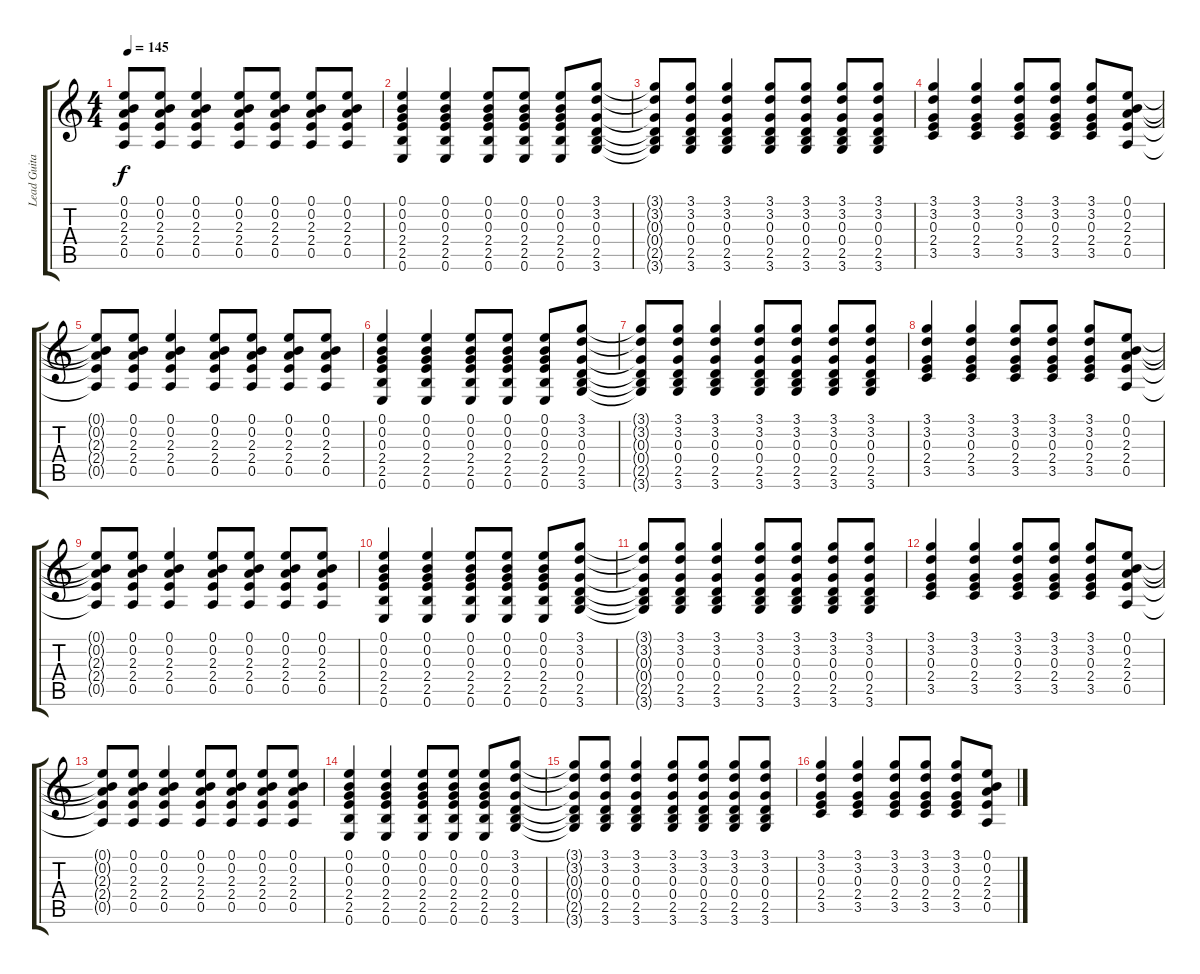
\track ("Lead Guitar" "Lead Guita") {instrument electricguitarclean}
\staff {score tabs}
\tuning (E4 B3 G3 D3 A2 E2) {hide}
\ts (4 4)
\tempo 145
\clef g2
\ks c
(0.1{t} 0.2{t} 2.3{t} 2.4{t} 0.5{t}).8{dy f} (0.1 0.2 2.3 2.4 0.5).8 (0.1 0.2 2.3 2.4 0.5).4 (0.1 0.2 2.3 2.4 0.5).8 (0.1 0.2 2.3 2.4 0.5).8 (0.1 0.2 2.3 2.4 0.5).8 (0.1 0.2 2.3 2.4 0.5).8 |
(0.1 0.2 0.3 2.4 2.5 0.6).4 (0.1 0.2 0.3 2.4 2.5 0.6).4 (0.1 0.2 0.3 2.4 2.5 0.6).8 (0.1 0.2 0.3 2.4 2.5 0.6).8 (0.1 0.2 0.3 2.4 2.5 0.6).8 (3.1 3.2 0.3 0.4 2.5 3.6).8 |
(3.1{t} 3.2{t} 0.3{t} 0.4{t} 2.5{t} 3.6{t}).8 (3.1 3.2 0.3 0.4 2.5 3.6).8 (3.1 3.2 0.3 0.4 2.5 3.6).4 (3.1 3.2 0.3 0.4 2.5 3.6).8 (3.1 3.2 0.3 0.4 2.5 3.6).8 (3.1 3.2 0.3 0.4 2.5 3.6).8 (3.1 3.2 0.3 0.4 2.5 3.6).8 |
(3.1 3.2 0.3 2.4 3.5).4 (3.1 3.2 0.3 2.4 3.5).4 (3.1 3.2 0.3 2.4 3.5).8 (3.1 3.2 0.3 2.4 3.5).8 (3.1 3.2 0.3 2.4 3.5).8 (0.1 0.2 2.3 2.4 0.5).8 |
(0.1{t} 0.2{t} 2.3{t} 2.4{t} 0.5{t}).8 (0.1 0.2 2.3 2.4 0.5).8 (0.1 0.2 2.3 2.4 0.5).4 (0.1 0.2 2.3 2.4 0.5).8 (0.1 0.2 2.3 2.4 0.5).8 (0.1 0.2 2.3 2.4 0.5).8 (0.1 0.2 2.3 2.4 0.5).8 |
(0.1 0.2 0.3 2.4 2.5 0.6).4 (0.1 0.2 0.3 2.4 2.5 0.6).4 (0.1 0.2 0.3 2.4 2.5 0.6).8 (0.1 0.2 0.3 2.4 2.5 0.6).8 (0.1 0.2 0.3 2.4 2.5 0.6).8 (3.1 3.2 0.3 0.4 2.5 3.6).8 |
(3.1{t} 3.2{t} 0.3{t} 0.4{t} 2.5{t} 3.6{t}).8 (3.1 3.2 0.3 0.4 2.5 3.6).8 (3.1 3.2 0.3 0.4 2.5 3.6).4 (3.1 3.2 0.3 0.4 2.5 3.6).8 (3.1 3.2 0.3 0.4 2.5 3.6).8 (3.1 3.2 0.3 0.4 2.5 3.6).8 (3.1 3.2 0.3 0.4 2.5 3.6).8 |
(3.1 3.2 0.3 2.4 3.5).4 (3.1 3.2 0.3 2.4 3.5).4 (3.1 3.2 0.3 2.4 3.5).8 (3.1 3.2 0.3 2.4 3.5).8 (3.1 3.2 0.3 2.4 3.5).8 (0.1 0.2 2.3 2.4 0.5).8 |
(0.1{t} 0.2{t} 2.3{t} 2.4{t} 0.5{t}).8 (0.1 0.2 2.3 2.4 0.5).8 (0.1 0.2 2.3 2.4 0.5).4 (0.1 0.2 2.3 2.4 0.5).8 (0.1 0.2 2.3 2.4 0.5).8 (0.1 0.2 2.3 2.4 0.5).8 (0.1 0.2 2.3 2.4 0.5).8 |
(0.1 0.2 0.3 2.4 2.5 0.6).4 (0.1 0.2 0.3 2.4 2.5 0.6).4 (0.1 0.2 0.3 2.4 2.5 0.6).8 (0.1 0.2 0.3 2.4 2.5 0.6).8 (0.1 0.2 0.3 2.4 2.5 0.6).8 (3.1 3.2 0.3 0.4 2.5 3.6).8 |
(3.1{t} 3.2{t} 0.3{t} 0.4{t} 2.5{t} 3.6{t}).8 (3.1 3.2 0.3 0.4 2.5 3.6).8 (3.1 3.2 0.3 0.4 2.5 3.6).4 (3.1 3.2 0.3 0.4 2.5 3.6).8 (3.1 3.2 0.3 0.4 2.5 3.6).8 (3.1 3.2 0.3 0.4 2.5 3.6).8 (3.1 3.2 0.3 0.4 2.5 3.6).8 |
(3.1 3.2 0.3 2.4 3.5).4 (3.1 3.2 0.3 2.4 3.5).4 (3.1 3.2 0.3 2.4 3.5).8 (3.1 3.2 0.3 2.4 3.5).8 (3.1 3.2 0.3 2.4 3.5).8 (0.1 0.2 2.3 2.4 0.5).8 |
(0.1{t} 0.2{t} 2.3{t} 2.4{t} 0.5{t}).8 (0.1 0.2 2.3 2.4 0.5).8 (0.1 0.2 2.3 2.4 0.5).4 (0.1 0.2 2.3 2.4 0.5).8 (0.1 0.2 2.3 2.4 0.5).8 (0.1 0.2 2.3 2.4 0.5).8 (0.1 0.2 2.3 2.4 0.5).8 |
(0.1 0.2 0.3 2.4 2.5 0.6).4 (0.1 0.2 0.3 2.4 2.5 0.6).4 (0.1 0.2 0.3 2.4 2.5 0.6).8 (0.1 0.2 0.3 2.4 2.5 0.6).8 (0.1 0.2 0.3 2.4 2.5 0.6).8 (3.1 3.2 0.3 0.4 2.5 3.6).8 |
(3.1{t} 3.2{t} 0.3{t} 0.4{t} 2.5{t} 3.6{t}).8 (3.1 3.2 0.3 0.4 2.5 3.6).8 (3.1 3.2 0.3 0.4 2.5 3.6).4 (3.1 3.2 0.3 0.4 2.5 3.6).8 (3.1 3.2 0.3 0.4 2.5 3.6).8 (3.1 3.2 0.3 0.4 2.5 3.6).8 (3.1 3.2 0.3 0.4 2.5 3.6).8 |
(3.1 3.2 0.3 2.4 3.5).4 (3.1 3.2 0.3 2.4 3.5).4 (3.1 3.2 0.3 2.4 3.5).8 (3.1 3.2 0.3 2.4 3.5).8 (3.1 3.2 0.3 2.4 3.5).8 (0.1 0.2 2.3 2.4 0.5).8
